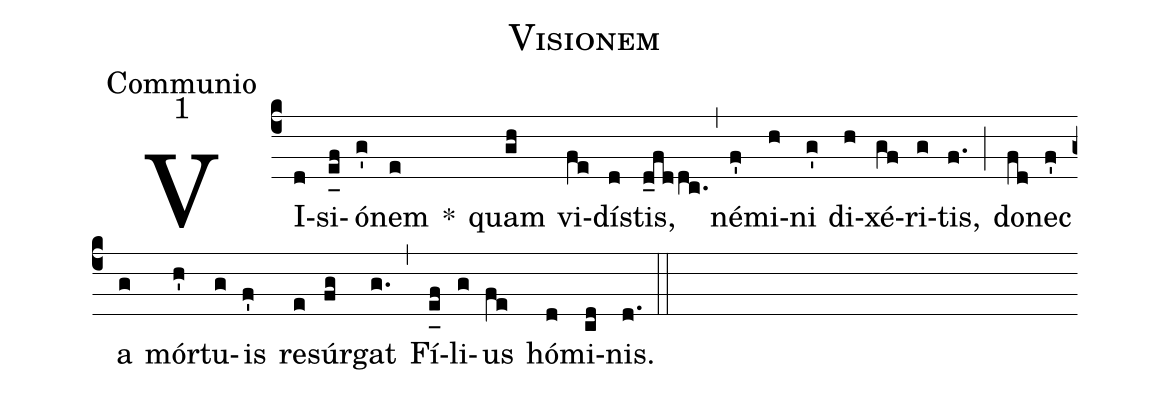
name:Visionem;
office-part:Communio;
mode:1;
%%
(c4) VI(d)si(e_[uh:l]f)ó(g')nem(e) *() quam(gh) vi(fe)dí(d)stis,(d_fddc.) (,) né(f')mi(h)ni(g') di(h)xé(gf)ri(g)tis,(f.) (;) do(fd)nec(f') a(g) mór(h')tu(g)is(f') re(e)súr(fg)gat(g.) (,) Fí(e_[uh:l]f)li(g)us(fe) hó(d)mi(cd)nis.(d.) (::)
